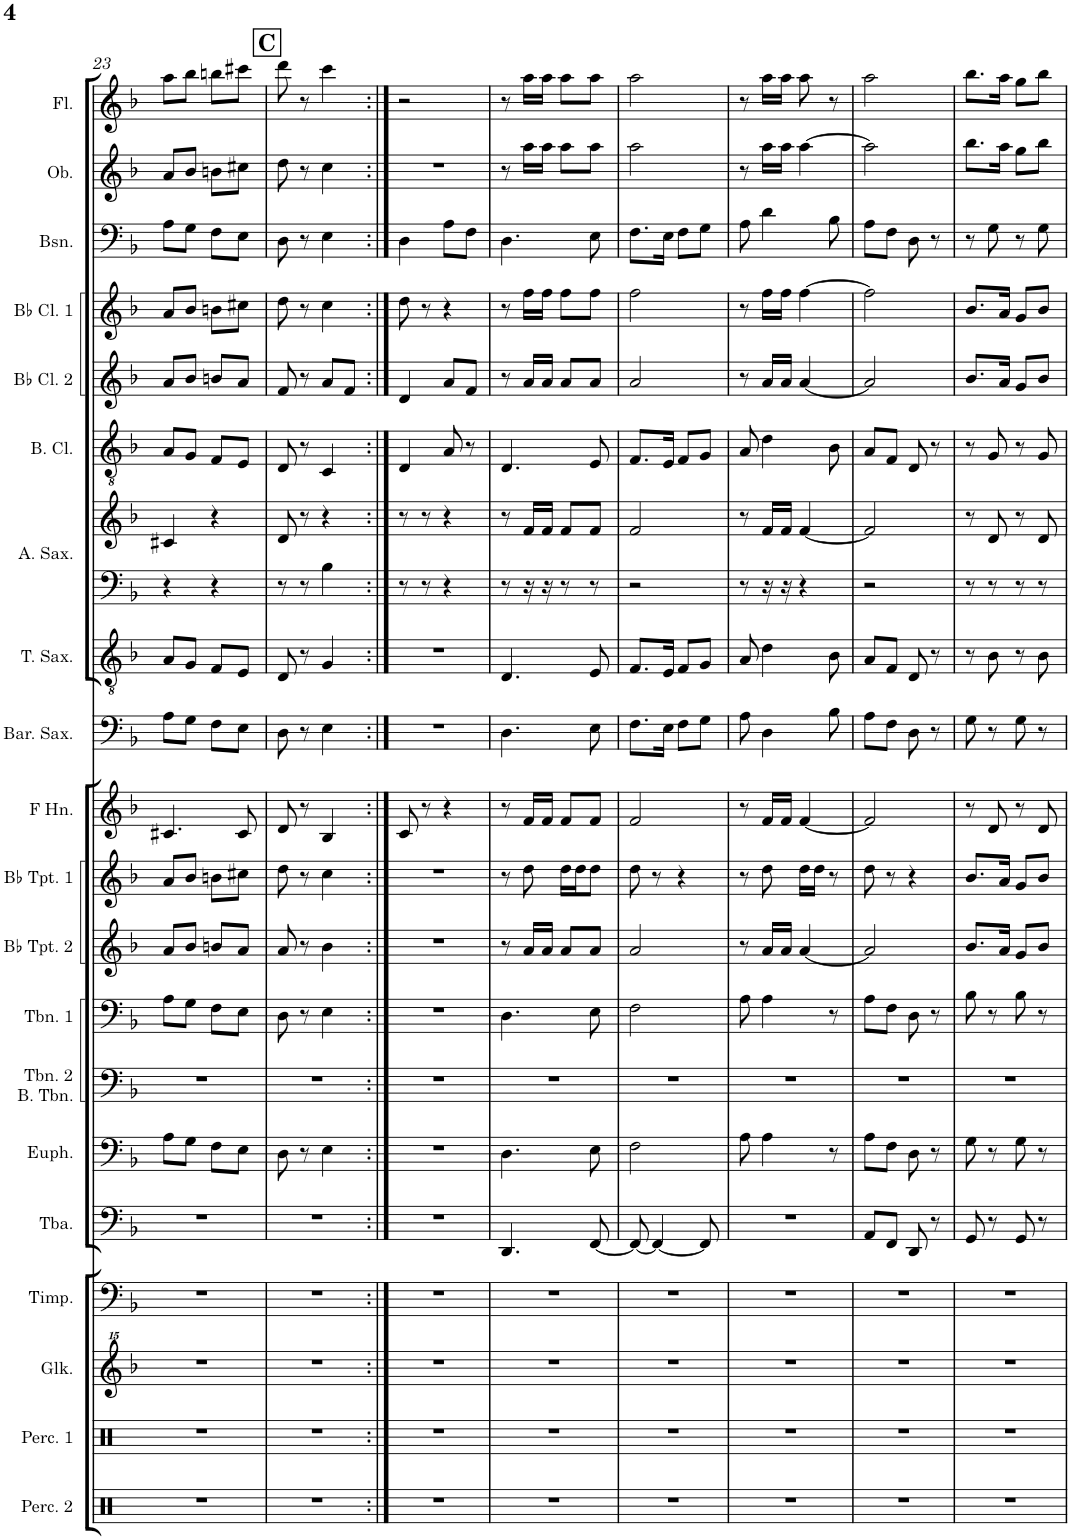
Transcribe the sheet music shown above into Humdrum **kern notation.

**kern	**kern	**kern	**kern	**kern	**kern	**kern	**kern	**kern	**kern	**kern	**kern	**kern	**kern	**kern	**kern	**kern	**kern	**kern	**kern	**kern
*part20	*part19	*part18	*part17	*part16	*part15	*part14	*part13	*part12	*part11	*part10	*part9	*part8	*part7	*part7	*part6	*part5	*part4	*part3	*part2	*part1
*staff21	*staff20	*staff19	*staff18	*staff17	*staff16	*staff15	*staff14	*staff13	*staff12	*staff11	*staff10	*staff9	*staff8	*staff7	*staff6	*staff5	*staff4	*staff3	*staff2	*staff1
*I"Percussion 2	*I"Percussion 1	*I"Glockenspiel	*I"Timpani	*I"Tuba	*I"Euphonium	*I"Trombone 2 Bass Trombone	*I"Trombone 1	*I"Bb Trumpet 2	*I"Bb Trumpet 1	*I"Horn in F	*I"Baritone Saxophone	*I"Tenor Saxophone	*I"Alto Saxophone	*	*I"Bass Clarinet	*I"Bb Clarinet 2	*I"Bb Clarinet 1	*I"Bassoon	*I"Oboe	*I"Flute
*I'Perc. 2	*I'Perc. 1	*I'Glk.	*I'Timp.	*I'Tba.	*I'Euph.	*I'Tbn. 2 B. Tbn.	*I'Tbn. 1	*I'Bb Tpt. 2	*I'Bb Tpt. 1	*	*I'Bar. Sax.	*I'T. Sax.	*I'A. Sax.	*	*I'B. Cl.	*I'Bb Cl. 2	*I'Bb Cl. 1	*I'Bsn.	*I'Ob.	*I'Fl.
!!LO:PB:g=z
*clefX	*clefX	*clefG^^2	*clefF4	*clefF4	*clefF4	*clefF4	*clefF4	*clefG2	*clefG2	*clefG2	*clefF4	*clefGv2	*clefF4	*clefG2	*clefGv2	*clefG2	*clefG2	*clefF4	*clefG2	*clefG2
*	*	*	*	*	*	*	*	*ITrd1c2	*ITrd1c2	*ITrd4c7	*ITrd12c21	*ITrd8c14	*ITrd5c9	*ITrd5c9	*ITrd8c14	*ITrd1c2	*ITrd1c2	*	*	*
*k[]	*k[]	*k[b-]	*k[b-]	*k[b-]	*k[b-]	*k[b-]	*k[b-]	*k[b-]	*k[b-]	*k[b-]	*k[b-]	*k[b-]	*k[b-]	*k[b-]	*k[b-]	*k[b-]	*k[b-]	*k[b-]	*k[b-]	*k[b-]
*M2/4	*M2/4	*M2/4	*M2/4	*M2/4	*M2/4	*M2/4	*M2/4	*M2/4	*M2/4	*M2/4	*M2/4	*M2/4	*M2/4	*M2/4	*M2/4	*M2/4	*M2/4	*M2/4	*M2/4	*M2/4
=23	=23	=23	=23	=23	=23	=23	=23	=23	=23	=23	=23	=23	=23	=23	=23	=23	=23	=23	=23	=23
2r	2r	2r	2r	2r	8A\L	2r	8A\L	8a/L	8a/L	4.c#X/	8A\L	8A/L	4r	4c#X/	8A/L	8a/L	8a/L	8A\L	8a/L	8aa\L
.	.	.	.	.	8G\J	.	8G\J	8b-/J	8b-/J	.	8G\J	8G/J	.	.	8G/J	8b-/J	8b-/J	8G\J	8b-/J	8bb-\J
.	.	.	.	.	8F\L	.	8F\L	8bn/L	8bn\L	.	8F\L	8F/L	4r	4r	8F/L	8bn/L	8bn\L	8F\L	8bn\L	8bbn\L
.	.	.	.	.	8E\J	.	8E\J	8a/J	8cc#X\J	8c#/	8E\J	8E/J	.	.	8E/J	8a/J	8cc#X\J	8E\J	8cc#X\J	8ccc#X\J
!!LO:REH:place=s1:a:B:cj:fs=14:t=C
=24	=24	=24	=24	=24	=24	=24	=24	=24	=24	=24	=24	=24	=24	=24	=24	=24	=24	=24	=24	=24
2r	2r	2r	2r	2r	8D\	2r	8D\	8a/	8dd\	8d/	8D\	8D/	8r	8d/	8D/	8f/	8dd\	8D\	8dd\	8ddd\
.	.	.	.	.	8r	.	8r	8r	8r	8r	8r	8r	8r	8r	8r	8r	8r	8r	8r	8r
.	.	.	.	.	4E\	.	4E\	4b-\	4cc\	4B-/	4E\	4G/	4B-\	4r	4C/	8a/L	4cc\	4E\	4cc\	4ccc\
.	.	.	.	.	.	.	.	.	.	.	.	.	.	.	.	8f/J	.	.	.	.
=25:|!	=25:|!	=25:|!	=25:|!	=25:|!	=25:|!	=25:|!	=25:|!	=25:|!	=25:|!	=25:|!	=25:|!	=25:|!	=25:|!	=25:|!	=25:|!	=25:|!	=25:|!	=25:|!	=25:|!	=25:|!
2r	2r	2r	2r	2r	2r	2r	2r	2r	2r	8c/	2r	2r	8r	8r	4D/	4d/	8dd\	4D\	2r	2r
.	.	.	.	.	.	.	.	.	.	8r	.	.	8r	8r	.	.	8r	.	.	.
.	.	.	.	.	.	.	.	.	.	4r	.	.	4r	4r	8A/	8a/L	4r	8A\L	.	.
.	.	.	.	.	.	.	.	.	.	.	.	.	.	.	8r	8f/J	.	8F\J	.	.
=26	=26	=26	=26	=26	=26	=26	=26	=26	=26	=26	=26	=26	=26	=26	=26	=26	=26	=26	=26	=26
2r	2r	2r	2r	4.DD/	4.D\	2r	4.D\	8r	8r	8r	4.D\	4.D/	8r	8r	4.D/	8r	8r	4.D\	8r	8r
.	.	.	.	.	.	.	.	16a/LL	8dd\	16f/LL	.	.	16r	16f/LL	.	16a/LL	16ff\LL	.	16aa\LL	16aa\LL
.	.	.	.	.	.	.	.	16a/JJ	.	16f/JJ	.	.	16r	16f/JJ	.	16a/JJ	16ff\JJ	.	16aa\JJ	16aa\JJ
.	.	.	.	.	.	.	.	8a/L	16dd\LL	8f/L	.	.	8r	8f/L	.	8a/L	8ff\L	.	8aa\L	8aa\L
.	.	.	.	.	.	.	.	.	16dd\J	.	.	.	.	.	.	.	.	.	.	.
.	.	.	.	[8FF/	8E\	.	8E\	8a/J	8dd\J	8f/J	8E\	8E/	8r	8f/J	8E/	8a/J	8ff\J	8E\	8aa\J	8aa\J
=27	=27	=27	=27	=27	=27	=27	=27	=27	=27	=27	=27	=27	=27	=27	=27	=27	=27	=27	=27	=27
2r	2r	2r	2r	8FF/_	2F\	2r	2F\	2a/	8dd\	2f/	8.F\L	8.F/L	2r	2f/	8.F/L	2a/	2ff\	8.F\L	2aa\	2aa\
.	.	.	.	4FF/_	.	.	.	.	8r	.	.	.	.	.	.	.	.	.	.	.
.	.	.	.	.	.	.	.	.	.	.	16E\Jk	16E/Jk	.	.	16E/Jk	.	.	16E\Jk	.	.
.	.	.	.	.	.	.	.	.	4r	.	8F\L	8F/L	.	.	8F/L	.	.	8F\L	.	.
.	.	.	.	8FF/]	.	.	.	.	.	.	8G\J	8G/J	.	.	8G/J	.	.	8G\J	.	.
=28	=28	=28	=28	=28	=28	=28	=28	=28	=28	=28	=28	=28	=28	=28	=28	=28	=28	=28	=28	=28
2r	2r	2r	2r	2r	8A\	2r	8A\	8r	8r	8r	8A\	8A/	8r	8r	8A/	8r	8r	8A\	8r	8r
.	.	.	.	.	4A\	.	4A\	16a/LL	8dd\	16f/LL	4D\	4d\	16r	16f/LL	4d\	16a/LL	16ff\LL	4d\	16aa\LL	16aa\LL
.	.	.	.	.	.	.	.	16a/JJ	.	16f/JJ	.	.	16r	16f/JJ	.	16a/JJ	16ff\JJ	.	16aa\JJ	16aa\JJ
.	.	.	.	.	.	.	.	[4a/	16dd\LL	[4f/	.	.	4r	[4f/	.	[4a/	[4ff\	.	[4aa\	8aa\
.	.	.	.	.	.	.	.	.	16dd\JJ	.	.	.	.	.	.	.	.	.	.	.
.	.	.	.	.	8r	.	8r	.	8r	.	8B-\	8B-\	.	.	8B-\	.	.	8B-\	.	8r
=29	=29	=29	=29	=29	=29	=29	=29	=29	=29	=29	=29	=29	=29	=29	=29	=29	=29	=29	=29	=29
2r	2r	2r	2r	8AA/L	8A\L	2r	8A\L	2a/]	8dd\	2f/]	8A\L	8A/L	2r	2f/]	8A/L	2a/]	2ff\]	8A\L	2aa\]	2aa\
.	.	.	.	8FF/J	8F\J	.	8F\J	.	8r	.	8F\J	8F/J	.	.	8F/J	.	.	8F\J	.	.
.	.	.	.	8DD/	8D\	.	8D\	.	4r	.	8D\	8D/	.	.	8D/	.	.	8D\	.	.
.	.	.	.	8r	8r	.	8r	.	.	.	8r	8r	.	.	8r	.	.	8r	.	.
=30	=30	=30	=30	=30	=30	=30	=30	=30	=30	=30	=30	=30	=30	=30	=30	=30	=30	=30	=30	=30
2r	2r	2r	2r	8GG/	8G\	2r	8B-\	8.b-/L	8.b-/L	8r	8G\	8r	8r	8r	8r	8.b-/L	8.b-/L	8r	8.bb-\L	8.bb-\L
.	.	.	.	8r	8r	.	8r	.	.	8d/	8r	8B-\	8r	8d/	8G/	.	.	8G\	.	.
.	.	.	.	.	.	.	.	16a/Jk	16a/Jk	.	.	.	.	.	.	16a/Jk	16a/Jk	.	16aa\Jk	16aa\Jk
.	.	.	.	8GG/	8G\	.	8B-\	8g/L	8g/L	8r	8G\	8r	8r	8r	8r	8g/L	8g/L	8r	8gg\L	8gg\L
.	.	.	.	8r	8r	.	8r	8b-/J	8b-/J	8d/	8r	8B-\	8r	8d/	8G/	8b-/J	8b-/J	8G\	8bb-\J	8bb-\J
=	=	=	=	=	=	=	=	=	=	=	=	=	=	=	=	=	=	=	=	=
*-	*-	*-	*-	*-	*-	*-	*-	*-	*-	*-	*-	*-	*-	*-	*-	*-	*-	*-	*-	*-
